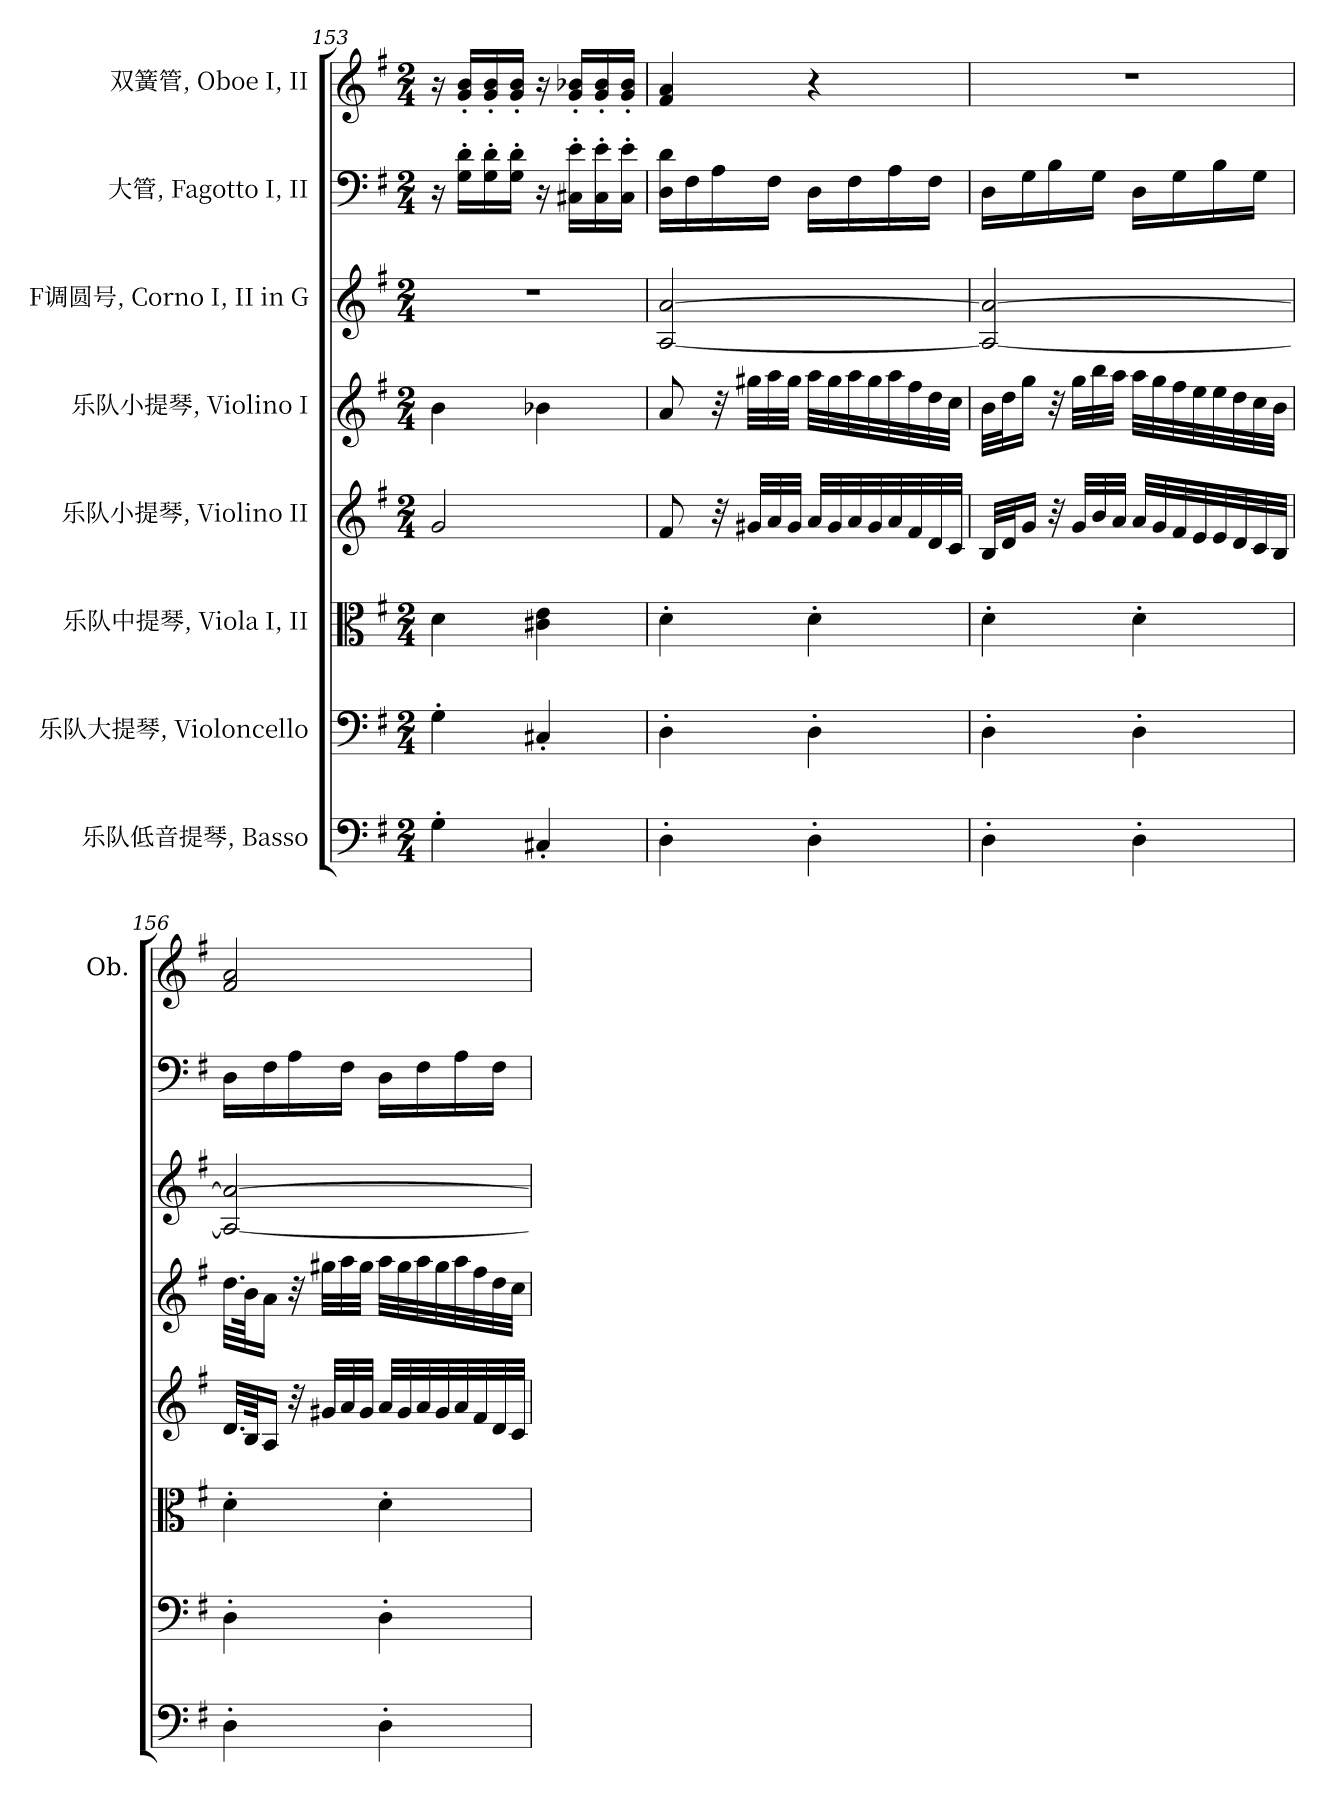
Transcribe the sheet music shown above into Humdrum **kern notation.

**kern	**kern	**kern	**kern	**kern	**kern	**kern	**kern
*part8	*part7	*part6	*part5	*part4	*part3	*part2	*part1
*staff8	*staff7	*staff6	*staff5	*staff4	*staff3	*staff2	*staff1
*I"乐队低音提琴, Basso	*I"乐队大提琴, Violoncello	*I"乐队中提琴, Viola I, II	*I"乐队小提琴, Violino II	*I"乐队小提琴, Violino I	*I"F调圆号, Corno I, II in G	*I"大管, Fagotto I, II	*I"双簧管, Oboe I, II
*	*	*	*	*	*	*	*I'Ob.
*clefF4	*clefF4	*clefC3	*clefG2	*clefG2	*clefG2	*clefF4	*clefG2
*ITrd7c12	*	*	*	*	*ITrd4c7	*	*
*k[f#]	*k[f#]	*k[f#]	*k[f#]	*k[f#]	*k[]	*k[f#]	*k[f#]
*M2/4	*M2/4	*M2/4	*M2/4	*M2/4	*M2/4	*M2/4	*M2/4
=153	=153	=153	=153	=153	=153	=153	=153
4GG'\	4G'\	4d\	2g/	4b\	2r	16r	16r
.	.	.	.	.	.	16G\' 16d\'LL	16g/' 16b/'LL
.	.	.	.	.	.	16G\' 16d\'	16g/' 16b/'
.	.	.	.	.	.	16G\' 16d\'JJ	16g/' 16b/'JJ
4CC#X'/	4C#X'/	4c#X\ 4e\	.	4b-X\	.	16r	16r
.	.	.	.	.	.	16C#X\' 16e\'LL	16g/' 16b-X/'LL
.	.	.	.	.	.	16C#\' 16e\'	16g/' 16b-/'
.	.	.	.	.	.	16C#\' 16e\'JJ	16g/' 16b-/'JJ
=154	=154	=154	=154	=154	=154	=154	=154
4DD'\	4D'\	4d'\	8f#/	8a/	[2D/ [2d/	16D\ 16d\LL	4f#/ 4a/
.	.	.	.	.	.	16F#\	.
.	.	.	32r	32r	.	16A\	.
.	.	.	32g#X/LLL	32gg#X\LLL	.	.	.
.	.	.	32a/	32aa\	.	16F#\JJ	.
.	.	.	32g#/JJJ	32gg#\JJJ	.	.	.
4DD'\	4D'\	4d'\	32a/LLL	32aa\LLL	.	16D\LL	4r
.	.	.	32g#/	32gg#\	.	.	.
.	.	.	32a/	32aa\	.	16F#\	.
.	.	.	32g#/	32gg#\	.	.	.
.	.	.	32a/	32aa\	.	16A\	.
.	.	.	32f#/	32ff#\	.	.	.
.	.	.	32d/	32dd\	.	16F#\JJ	.
.	.	.	32c/JJJ	32cc\JJJ	.	.	.
!!LO:PB:g=z
=155	=155	=155	=155	=155	=155	=155	=155
4DD'\	4D'\	4d'\	32B/LLL	32b\LLL	2D/_ 2d/_	16D\LL	2r
.	.	.	32d/J	32dd\J	.	.	.
.	.	.	16g/JJ	16gg\JJ	.	16G\	.
.	.	.	32r	32r	.	16B\	.
.	.	.	32g/LLL	32gg\LLL	.	.	.
.	.	.	32b/	32bb\	.	16G\JJ	.
.	.	.	32a/JJJ	32aa\JJJ	.	.	.
4DD'\	4D'\	4d'\	32a/LLL	32aa\LLL	.	16D\LL	.
.	.	.	32g/	32gg\	.	.	.
.	.	.	32f#/	32ff#\	.	16G\	.
.	.	.	32e/	32ee\	.	.	.
.	.	.	32e/	32ee\	.	16B\	.
.	.	.	32d/	32dd\	.	.	.
.	.	.	32c/	32cc\	.	16G\JJ	.
.	.	.	32B/JJJ	32b\JJJ	.	.	.
=156	=156	=156	=156	=156	=156	=156	=156
4DD'\	4D'\	4d'\	32.d/LLL	32.dd\LLL	2D/_ 2d/_	16D\LL	2f#/ 2a/
.	.	.	64B/JK	64b\JK	.	.	.
.	.	.	16A/JJ	16a\JJ	.	16F#\	.
.	.	.	32r	32r	.	16A\	.
.	.	.	32g#X/LLL	32gg#X\LLL	.	.	.
.	.	.	32a/	32aa\	.	16F#\JJ	.
.	.	.	32g#/JJJ	32gg#\JJJ	.	.	.
4DD'\	4D'\	4d'\	32a/LLL	32aa\LLL	.	16D\LL	.
.	.	.	32g#/	32gg#\	.	.	.
.	.	.	32a/	32aa\	.	16F#\	.
.	.	.	32g#/	32gg#\	.	.	.
.	.	.	32a/	32aa\	.	16A\	.
.	.	.	32f#/	32ff#\	.	.	.
.	.	.	32d/	32dd\	.	16F#\JJ	.
.	.	.	32c/JJJ	32cc\JJJ	.	.	.
=	=	=	=	=	=	=	=
*-	*-	*-	*-	*-	*-	*-	*-
